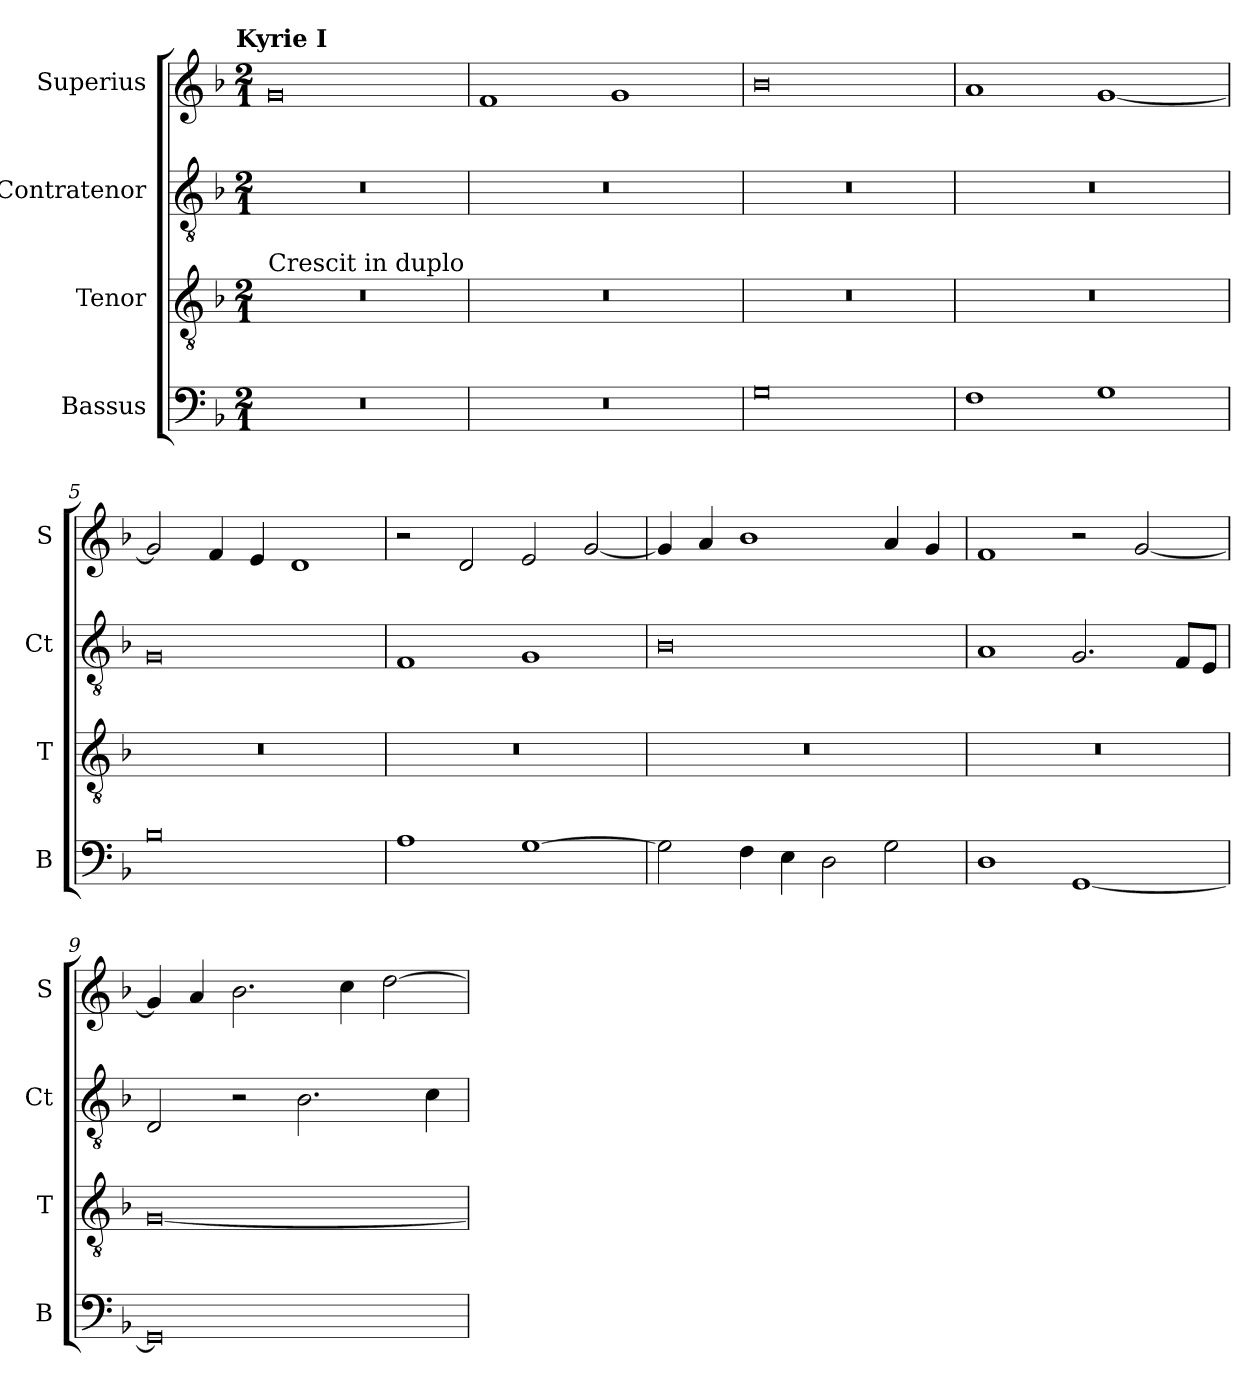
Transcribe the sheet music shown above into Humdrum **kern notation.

**kern	**kern	**kern	**kern
*part4	*part3	*part2	*part1
*staff4	*staff3	*staff2	*staff1
*I"Bassus	*I"Tenor	*I"Contratenor	*I"Superius
*I'B	*I'T	*I'Ct	*I'S
*clefF4	*clefGv2	*clefGv2	*clefG2
*k[b-]	*k[b-]	*k[b-]	*k[b-]
!!LO:TX:omd:t=Kyrie I
*M2/1	*M2/1	*M2/1	*M2/1
=1	=1	=1	=1
!	!LO:TX:a:t=Crescit in duplo	!	!
0r	0r	0r	0g
=2	=2	=2	=2
0r	0r	0r	1f
.	.	.	1g
=3	=3	=3	=3
0G	0r	0r	0b-
=4	=4	=4	=4
1F	0r	0r	1a
1G	.	.	[1g
=5	=5	=5	=5
0B-	0r	0G	2g/]
.	.	.	4f/
.	.	.	4e/
.	.	.	1d
=6	=6	=6	=6
1A	0r	1F	2r
.	.	.	2d/
[1G	.	1G	2e/
.	.	.	[2g/
=7	=7	=7	=7
2G\]	0r	0B-	4g/]
.	.	.	4a/
4F\	.	.	1b-
4E\	.	.	.
2D\	.	.	.
2G\	.	.	4a/
.	.	.	4g/
=8	=8	=8	=8
1D	0r	1A	1f
[1GG	.	2.G/	2r
.	.	.	[2g/
.	.	8F/L	.
.	.	8E/J	.
=9	=9	=9	=9
0GG]	[0G	2D/	4g/]
.	.	.	4a/
.	.	2r	2.b-\
.	.	2.B-\	.
.	.	.	4cc\
.	.	.	[2dd\
.	.	4c\	.
=	=	=	=
*-	*-	*-	*-
